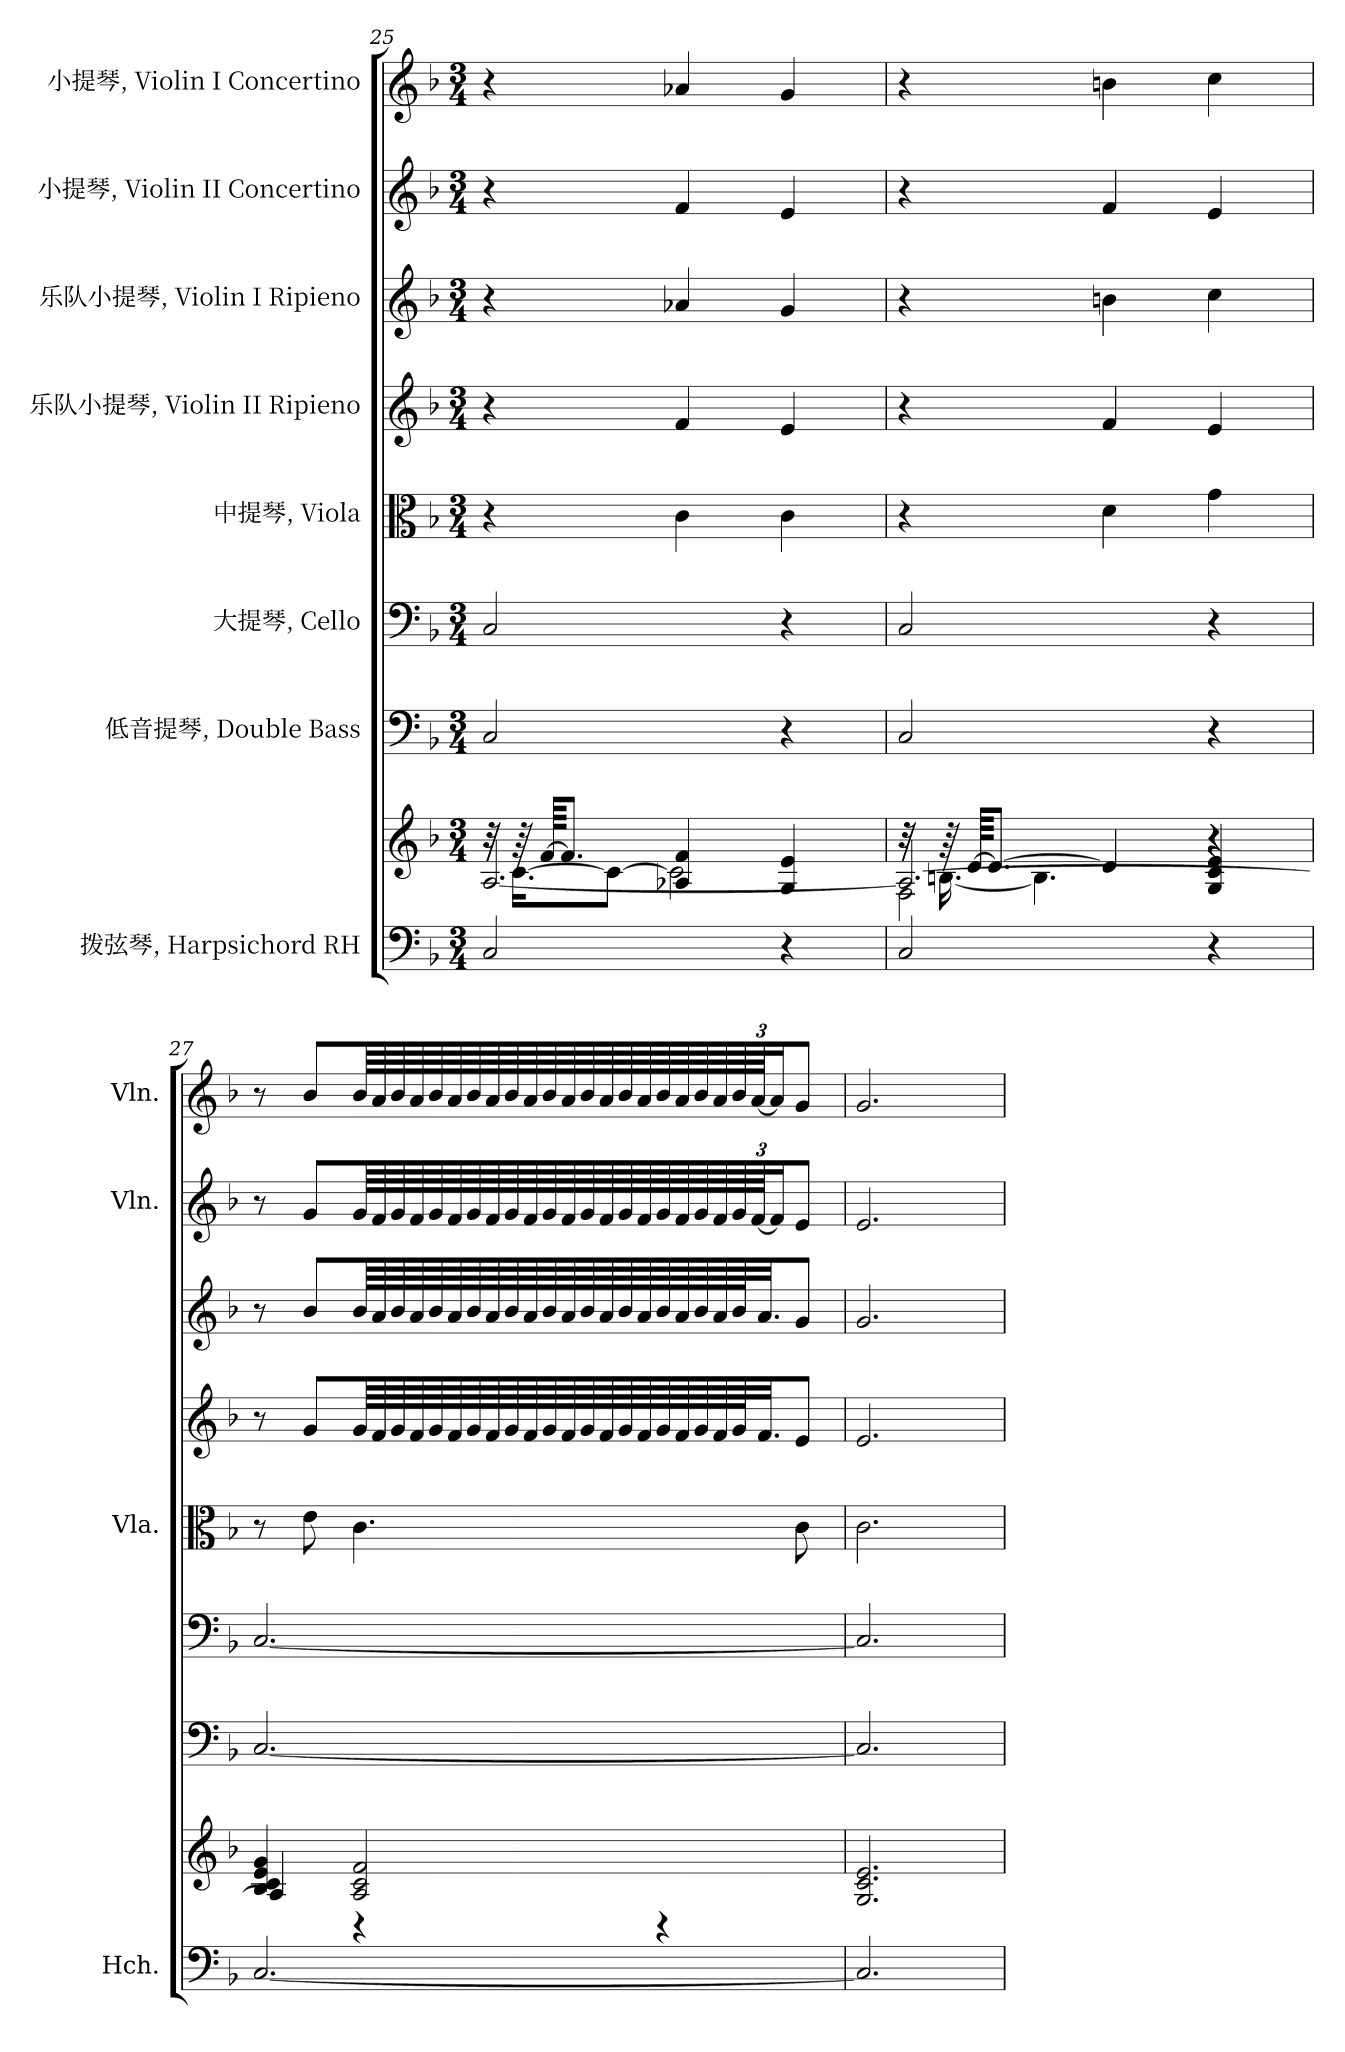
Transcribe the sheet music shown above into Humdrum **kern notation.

**kern	**kern	**kern	**kern	**kern	**kern	**kern	**kern	**kern
*part8	*part8	*part7	*part6	*part5	*part4	*part3	*part2	*part1
*staff9	*staff8	*staff7	*staff6	*staff5	*staff4	*staff3	*staff2	*staff1
*I"拨弦琴, Harpsichord RH	*	*I"低音提琴, Double Bass	*I"大提琴, Cello	*I"中提琴, Viola	*I"乐队小提琴, Violin II Ripieno	*I"乐队小提琴, Violin I Ripieno	*I"小提琴, Violin II Concertino	*I"小提琴, Violin I Concertino
*I'Hch.	*	*	*	*I'Vla.	*	*	*I'Vln.	*I'Vln.
*clefF4	*clefG2	*clefF4	*clefF4	*clefC3	*clefG2	*clefG2	*clefG2	*clefG2
*	*	*ITrd7c12	*	*	*	*	*	*
*k[b-]	*k[b-]	*k[b-]	*k[b-]	*k[b-]	*k[b-]	*k[b-]	*k[b-]	*k[b-]
*M3/4	*M3/4	*M3/4	*M3/4	*M3/4	*M3/4	*M3/4	*M3/4	*M3/4
=25	=25	=25	=25	=25	=25	=25	=25	=25
*	*^	*	*	*	*	*	*	*
*	*	*^	*	*	*	*	*	*	*
2C/	32r	[2.A/	32r	2CC/	2C/	4r	4r	4r	4r	4r
.	64r	.	[16.c\KL	.	.	.	.	.	.	.
.	[64f/KKKL	.	.	.	.	.	.	.	.	.
.	8.f/J]	.	.	.	.	.	.	.	.	.
.	.	.	8c\J_	.	.	.	.	.	.	.
.	4A-X/ 4f/	.	2c\]	.	.	4c\	4f/	4a-X/	4f/	4a-X/
4r	4G/ 4e/	.	.	4r	4r	4c\	4e/	4g/	4e/	4g/
=26	=26	=26	=26	=26	=26	=26	=26	=26	=26	=26
*	*	*	*^	*	*	*	*	*	*	*
2C/	32r	32r	2.A/_	2F\	2CC/	2C/	4r	4r	4r	4r	4r
.	64r	[16.Bn\	.	.	.	.	.	.	.	.	.
.	[64d/KKKL	.	.	.	.	.	.	.	.	.	.
.	8.d/J_	.	.	.	.	.	.	.	.	.	.
.	.	4.B\]	.	.	.	.	.	.	.	.	.
.	4d/]	.	.	.	.	.	4d\	4f/	4bn\	4f/	4bn\
4r	4G/ 4c/ 4e/	4r	.	4r	4r	4r	4g\	4e/	4cc\	4e/	4cc\
*	*v	*v	*v	*v	*	*	*	*	*	*	*
!!LO:PB:g=z
=27	=27	=27	=27	=27	=27	=27	=27	=27
*	*	*	*	*	*	*	*	*MM50
*	*^	*	*	*	*	*	*	*
[2.C/	4B-/ 4c/ 4e/ 4g/	4A/]	[2.CC/	[2.C/	8r	8r	8r	8r	8r
.	.	.	.	.	8e\	8g/L	8b-/L	8g/L	8b-/L
.	2A/ 2c/ 2f/	4r	.	.	4.c\	64g/LLL	64b-/LLL	64g/LLL	64b-/LLL
.	.	.	.	.	.	64f/	64a/	64f/	64a/
.	.	.	.	.	.	64g/	64b-/	64g/	64b-/
.	.	.	.	.	.	64f/	64a/	64f/	64a/
.	.	.	.	.	.	64g/	64b-/	64g/	64b-/
.	.	.	.	.	.	64f/	64a/	64f/	64a/
.	.	.	.	.	.	64g/	64b-/	64g/	64b-/
.	.	.	.	.	.	64f/	64a/	64f/	64a/
.	.	.	.	.	.	64g/	64b-/	64g/	64b-/
.	.	.	.	.	.	64f/	64a/	64f/	64a/
.	.	.	.	.	.	64g/	64b-/	64g/	64b-/
.	.	.	.	.	.	64f/	64a/	64f/	64a/
.	.	.	.	.	.	64g/	64b-/	64g/	64b-/
.	.	.	.	.	.	64f/	64a/	64f/	64a/
.	.	.	.	.	.	64g/	64b-/	64g/	64b-/
.	.	.	.	.	.	64f/	64a/	64f/	64a/
.	.	4r	.	.	.	64g/	64b-/	64g/	64b-/
.	.	.	.	.	.	64f/	64a/	64f/	64a/
.	.	.	.	.	.	64g/	64b-/	64g/	64b-/
.	.	.	.	.	.	64f/	64a/	64f/	64a/
*	*	*	*	*	*	*	*	*Xbrackettup	*Xbrackettup
.	.	.	.	.	.	64g/J	64b-/J	96g/	96b-/
.	.	.	.	.	.	.	.	[96f/JJ	[96a/JJ
.	.	.	.	.	.	32.f/JJ	32.a/JJ	.	.
.	.	.	.	.	.	.	.	24f/J]	24a/J]
.	.	.	.	.	8c\	8e/J	8g/J	8e/J	8g/J
*	*v	*v	*	*	*	*	*	*	*
=28	=28	=28	=28	=28	=28	=28	=28	=28
2.C/]	2.G/ 2.c/ 2.e/	2.CC/]	2.C/]	2.c\	2.e/	2.g/	2.e/	2.g/
=	=	=	=	=	=	=	=	=
*-	*-	*-	*-	*-	*-	*-	*-	*-
